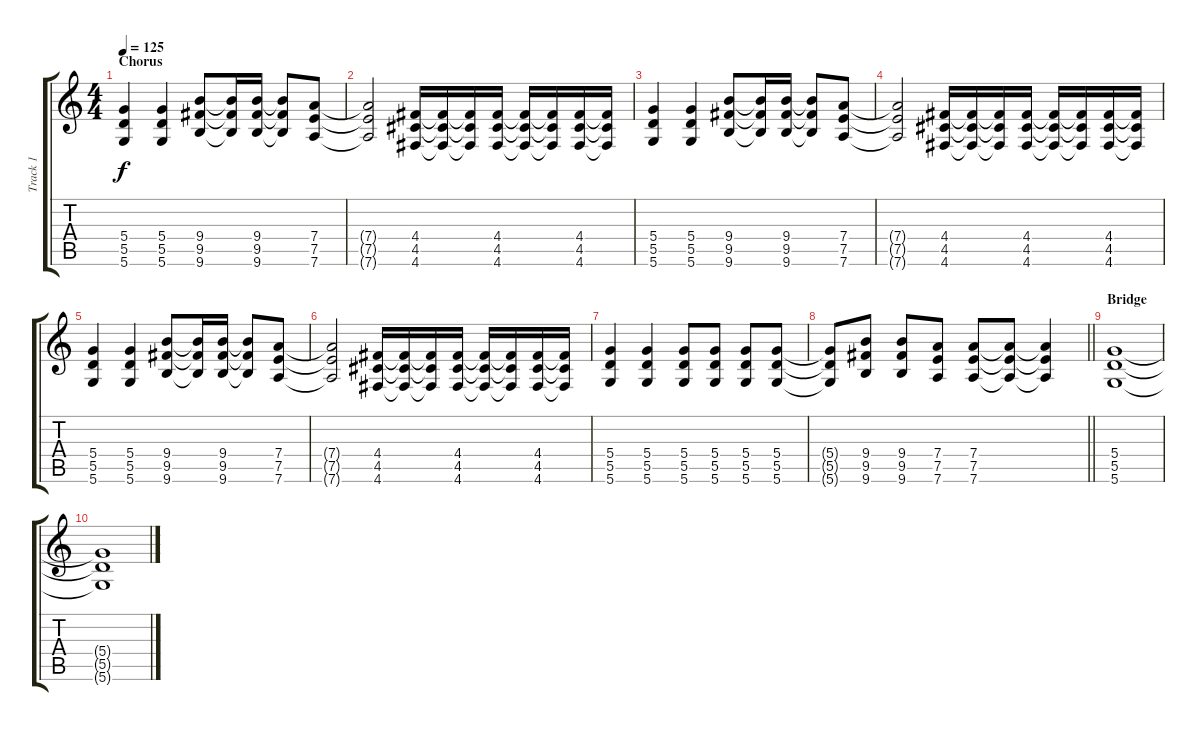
\track ("Track 1" "Track 1") {instrument distortionguitar}
\staff {score tabs}
\tuning (E4 B3 G3 D3 A2 D2) {hide}
\ts (4 4)
\section ("" "Chorus")
\tempo 125
\clef g2
\ks c
(5.4 5.5 5.6).4{dy f} (5.4 5.5 5.6).4 (9.4 9.5 9.6).8 (9.4{t} 9.5{t} 9.6{t}).16 (9.4 9.5 9.6).16 (9.4{t} 9.5{t} 9.6{t}).8 (7.4 7.5 7.6).8 |
(7.4{t} 7.5{t} 7.6{t}).2 (4.4 4.5 4.6).16 (4.4{t} 4.5{t} 4.6{t}).16 (4.4{t} 4.5{t} 4.6{t}).16 (4.4 4.5 4.6).16 (4.4{t} 4.5{t} 4.6{t}).16 (4.4{t} 4.5{t} 4.6{t}).16 (4.4 4.5 4.6).16 (4.4{t} 4.5{t} 4.6{t}).16 |
(5.4 5.5 5.6).4 (5.4 5.5 5.6).4 (9.4 9.5 9.6).8 (9.4{t} 9.5{t} 9.6{t}).16 (9.4 9.5 9.6).16 (9.4{t} 9.5{t} 9.6{t}).8 (7.4 7.5 7.6).8 |
(7.4{t} 7.5{t} 7.6{t}).2 (4.4 4.5 4.6).16 (4.4{t} 4.5{t} 4.6{t}).16 (4.4{t} 4.5{t} 4.6{t}).16 (4.4 4.5 4.6).16 (4.4{t} 4.5{t} 4.6{t}).16 (4.4{t} 4.5{t} 4.6{t}).16 (4.4 4.5 4.6).16 (4.4{t} 4.5{t} 4.6{t}).16 |
(5.4 5.5 5.6).4 (5.4 5.5 5.6).4 (9.4 9.5 9.6).8 (9.4{t} 9.5{t} 9.6{t}).16 (9.4 9.5 9.6).16 (9.4{t} 9.5{t} 9.6{t}).8 (7.4 7.5 7.6).8 |
(7.4{t} 7.5{t} 7.6{t}).2 (4.4 4.5 4.6).16 (4.4{t} 4.5{t} 4.6{t}).16 (4.4{t} 4.5{t} 4.6{t}).16 (4.4 4.5 4.6).16 (4.4{t} 4.5{t} 4.6{t}).16 (4.4{t} 4.5{t} 4.6{t}).16 (4.4 4.5 4.6).16 (4.4{t} 4.5{t} 4.6{t}).16 |
(5.4 5.5 5.6).4 (5.4 5.5 5.6).4 (5.4 5.5 5.6).8 (5.4 5.5 5.6).8 (5.4 5.5 5.6).8 (5.4 5.5 5.6).8 |
\barLineRight lightlight
(5.4{t} 5.5{t} 5.6{t}).8 (9.4 9.5 9.6).8 (9.4 9.5 9.6).8 (7.4 7.5 7.6).8 (7.4 7.5 7.6).8 (7.4{t} 7.5{t} 7.6{t}).8 (7.4{t} 7.5{t} 7.6{t}).4 |
\section ("" "Bridge")
(5.4 5.5 5.6).1 |
(5.4{t} 5.5{t} 5.6{t}).1
